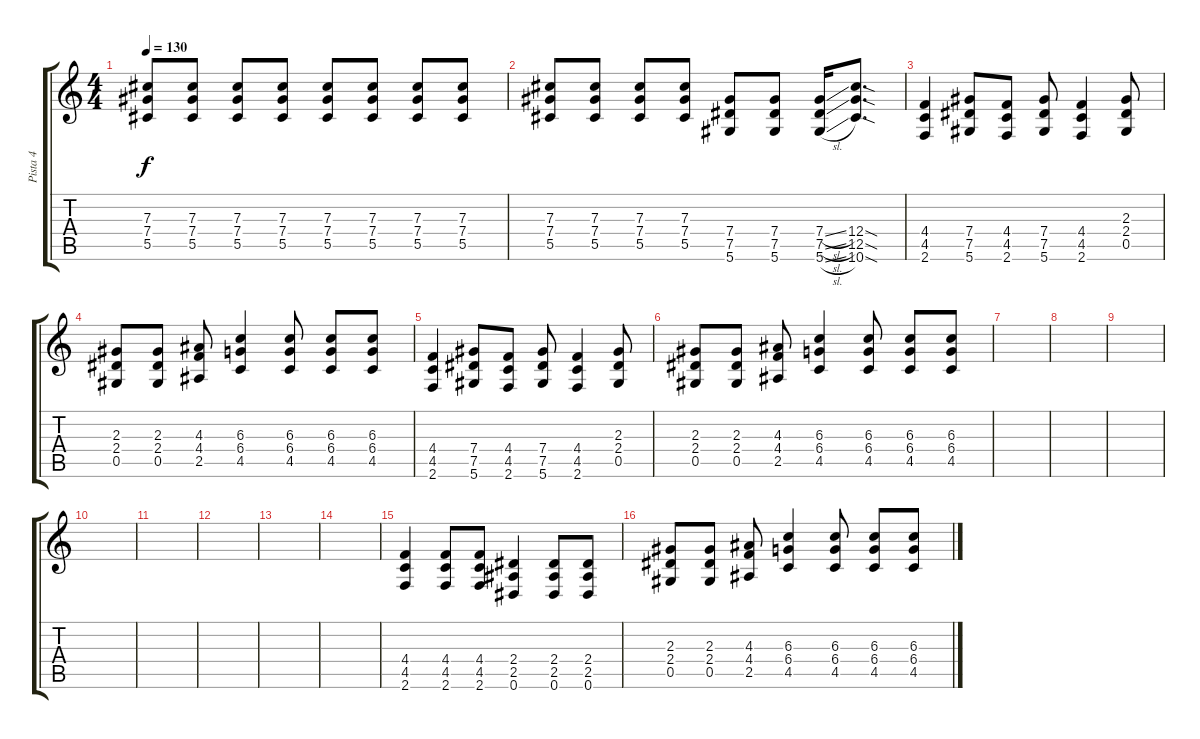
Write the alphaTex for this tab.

\track ("Pista 4" "Pista 4") {instrument distortionguitar}
\staff {score tabs}
\tuning (Eb4 Bb3 Gb3 Db3 Ab2 Eb2) {hide}
\ts (4 4)
\tempo 130
\clef g2
\ks c
(7.3 7.4 5.5).8{dy f} (7.3 7.4 5.5).8 (7.3 7.4 5.5).8 (7.3 7.4 5.5).8 (7.3 7.4 5.5).8 (7.3 7.4 5.5).8 (7.3 7.4 5.5).8 (7.3 7.4 5.5).8 |
(7.3 7.4 5.5).8 (7.3 7.4 5.5).8 (7.3 7.4 5.5).8 (7.3 7.4 5.5).8 (7.4 7.5 5.6).8 (7.4 7.5 5.6).8 (7.4{sl} 7.5{sl} 5.6{sl}).16 (12.4{sod} 12.5{sod} 10.6{sod}).8{d} |
(4.4 4.5 2.6).4 (7.4 7.5 5.6).8 (4.4 4.5 2.6).8 (7.4 7.5 5.6).8 (4.4 4.5 2.6).4 (2.3 2.4 0.5).8 |
(2.3 2.4 0.5).8 (2.3 2.4 0.5).8 (4.3 4.4 2.5).8 (6.3 6.4 4.5).4 (6.3 6.4 4.5).8 (6.3 6.4 4.5).8 (6.3 6.4 4.5).8 |
(4.4 4.5 2.6).4 (7.4 7.5 5.6).8 (4.4 4.5 2.6).8 (7.4 7.5 5.6).8 (4.4 4.5 2.6).4 (2.3 2.4 0.5).8 |
(2.3 2.4 0.5).8 (2.3 2.4 0.5).8 (4.3 4.4 2.5).8 (6.3 6.4 4.5).4 (6.3 6.4 4.5).8 (6.3 6.4 4.5).8 (6.3 6.4 4.5).8 |
|
|
|
|
|
|
|
|
(4.4 4.5 2.6).4 (4.4 4.5 2.6).8 (4.4 4.5 2.6).8 (2.4 2.5 0.6).4 (2.4 2.5 0.6).8 (2.4 2.5 0.6).8 |
(2.3 2.4 0.5).8 (2.3 2.4 0.5).8 (4.3 4.4 2.5).8 (6.3 6.4 4.5).4 (6.3 6.4 4.5).8 (6.3 6.4 4.5).8 (6.3 6.4 4.5).8
